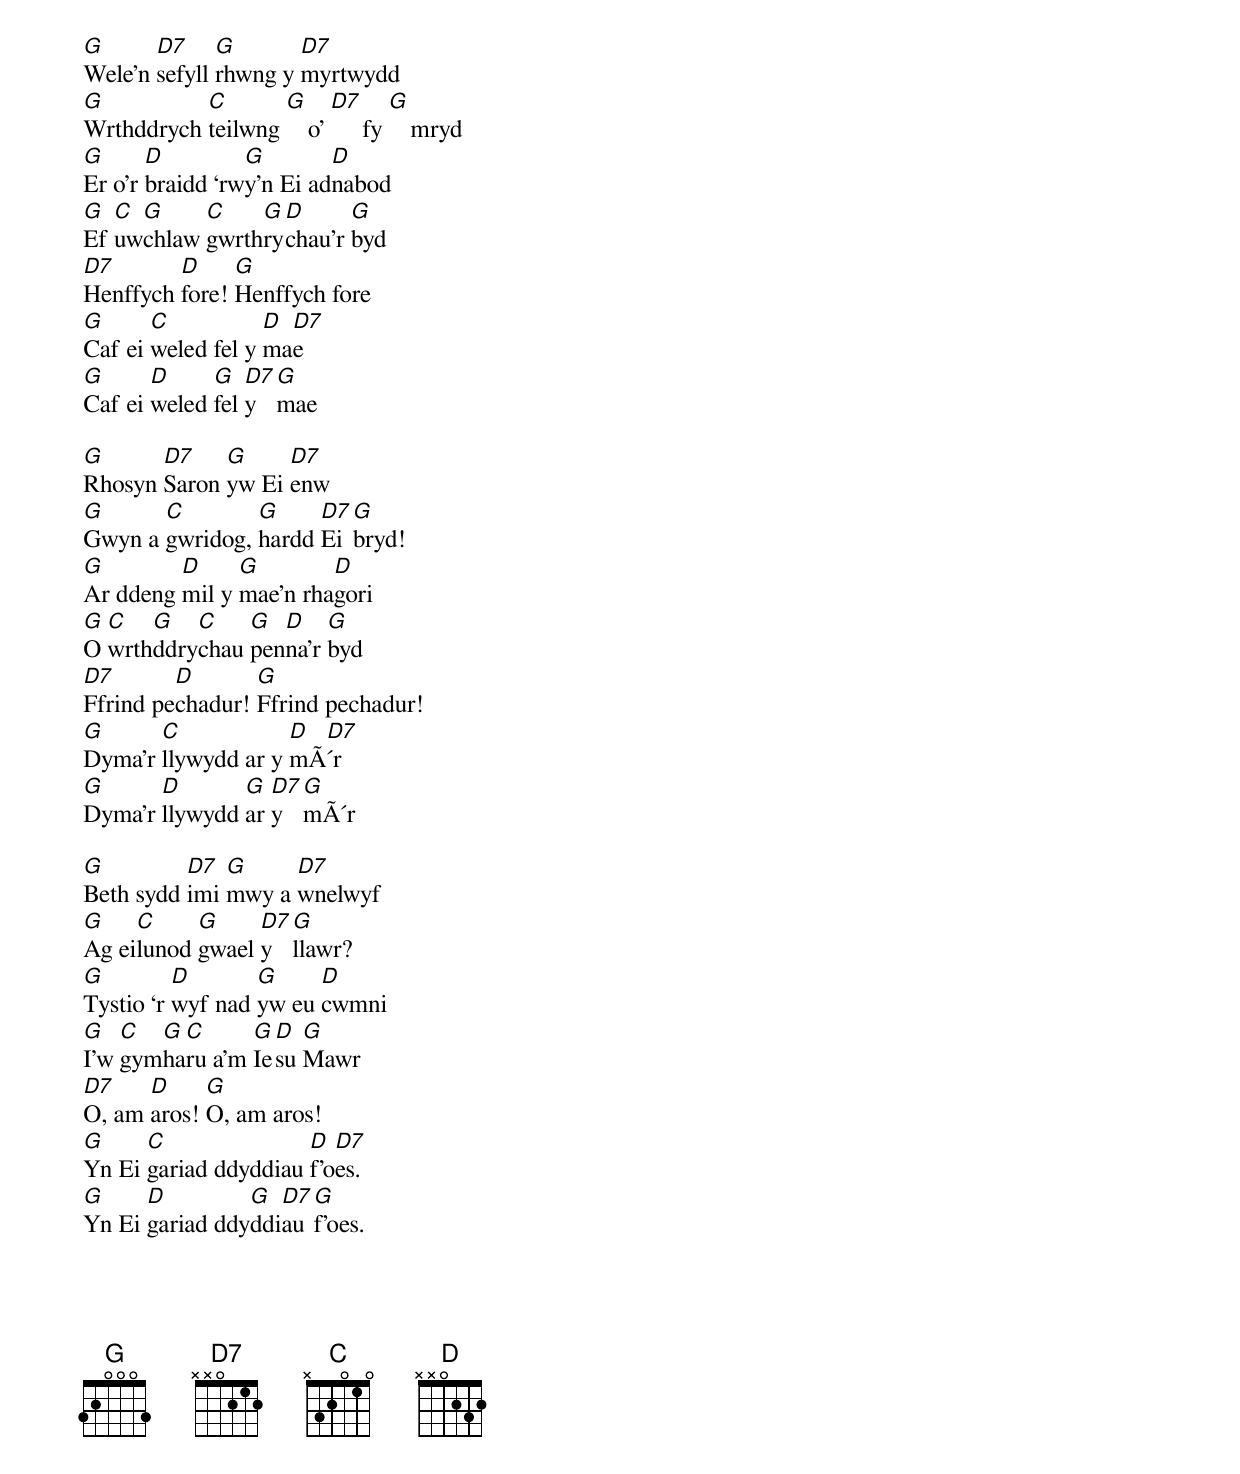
[G]Wele’n [D7]sefyll [G]rhwng y [D7]myrtwydd
[G]Wrthddrych [C]teilwng [G][]o' [D7][]fy [G][]mryd
[G]Er o’r [D]braidd ‘rw[G]y’n Ei ad[D]nabod
[G]Ef [C]uw[G]chlaw [C]gwrth[G]ry[D]chau’r [G]byd
[D7]Henffych [D]fore! [G]Henffych fore
[G]Caf ei [C]weled fel y [D]ma[D7]e
[G]Caf ei [D]weled [G]fel [D7]y [G]mae

[G]Rhosyn [D7]Saron [G]yw Ei [D7]enw
[G]Gwyn a [C]gwridog, [G]hardd [D7]Ei [G]bryd!
[G]Ar ddeng [D]mil y [G]mae’n rha[D]gori
[G]O [C]wrth[G]ddry[C]chau [G]pen[D]na’r [G]byd
[D7]Ffrind pe[D]chadur! [G]Ffrind pechadur!
[G]Dyma’r [C]llywydd ar y [D]mÃ[D7]´r
[G]Dyma’r [D]llywydd [G]ar [D7]y [G]mÃ´r

[G]Beth sydd [D7]imi [G]mwy a [D7]wnelwyf
[G]Ag ei[C]lunod [G]gwael [D7]y [G]llawr?
[G]Tystio ‘r [D]wyf nad [G]yw eu [D]cwmni
[G]I’w [C]gym[G]ha[C]ru a’m [G]Ie[D]su [G]Mawr
[D7]O, am [D]aros! [G]O, am aros!
[G]Yn Ei [C]gariad ddyddiau [D]f’o[D7]es.
[G]Yn Ei [D]gariad ddy[G]ddi[D7]au [G]f’oes.




{% include music-notes.html %}
